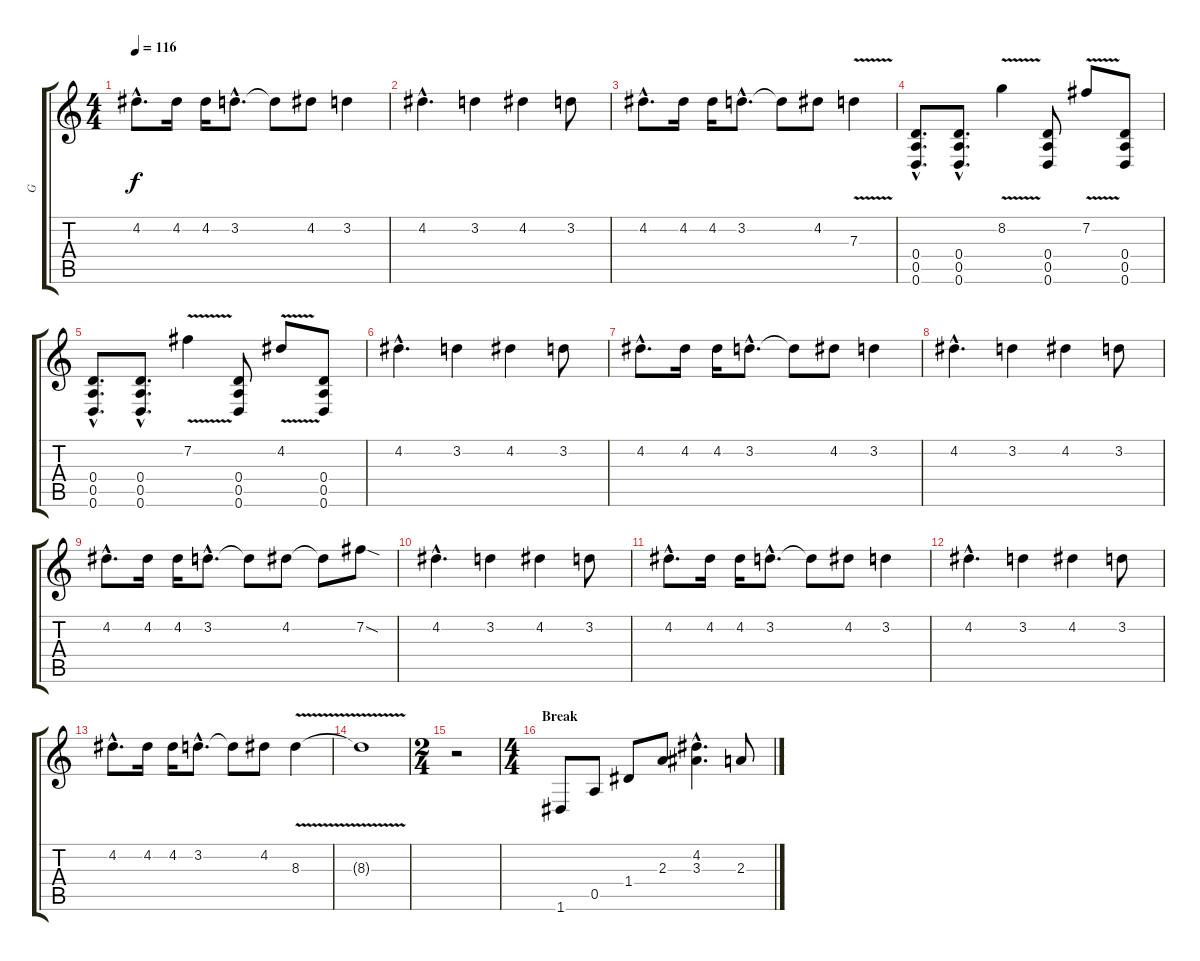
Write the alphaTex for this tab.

\track ("G" "G") {instrument distortionguitar}
\staff {score tabs}
\tuning (E4 B3 G3 D3 A2 D2) {hide}
\ts (4 4)
\tempo 116
\clef g2
\ks c
4.2{hac}.8{d dy f} 4.2.16 4.2.16 3.2{hac}.8{d} 3.2{t}.8 4.2.8 3.2.4 |
4.2{hac}.4{d} 3.2.4 4.2.4 3.2.8 |
4.2{hac}.8{d} 4.2.16 4.2.16 3.2{hac}.8{d} 3.2{t}.8 4.2.8 7.3{v}.4 |
(0.4{hac} 0.5{hac} 0.6{hac}).8{d} (0.4{hac} 0.5{hac} 0.6{hac}).8{d} 8.2{v}.4 (0.4 0.5 0.6).8 7.2{v}.8 (0.4 0.5 0.6).8 |
(0.4{hac} 0.5{hac} 0.6{hac}).8{d} (0.4{hac} 0.5{hac} 0.6{hac}).8{d} 7.2{v}.4 (0.4 0.5 0.6).8 4.2{v}.8 (0.4 0.5 0.6).8 |
4.2{hac}.4{d} 3.2.4 4.2.4 3.2.8 |
4.2{hac}.8{d} 4.2.16 4.2.16 3.2{hac}.8{d} 3.2{t}.8 4.2.8 3.2.4 |
4.2{hac}.4{d} 3.2.4 4.2.4 3.2.8 |
4.2{hac}.8{d} 4.2.16 4.2.16 3.2{hac}.8{d} 3.2{t}.8 4.2.8 4.2{t}.8 7.2{sod}.8 |
4.2{hac}.4{d} 3.2.4 4.2.4 3.2.8 |
4.2{hac}.8{d} 4.2.16 4.2.16 3.2{hac}.8{d} 3.2{t}.8 4.2.8 3.2.4 |
4.2{hac}.4{d} 3.2.4 4.2.4 3.2.8 |
4.2{hac}.8{d} 4.2.16 4.2.16 3.2{hac}.8{d} 3.2{t}.8 4.2.8 8.3{v}.4 |
8.3{t}.1 |
\ts (2 4)
r.2 |
\ts (4 4)
\section ("" "Break")
1.6.8{instrument electricguitarclean} 0.5.8 1.4.8 2.3.8 (4.2{hac} 3.3{hac}).4{d} 2.3.8
